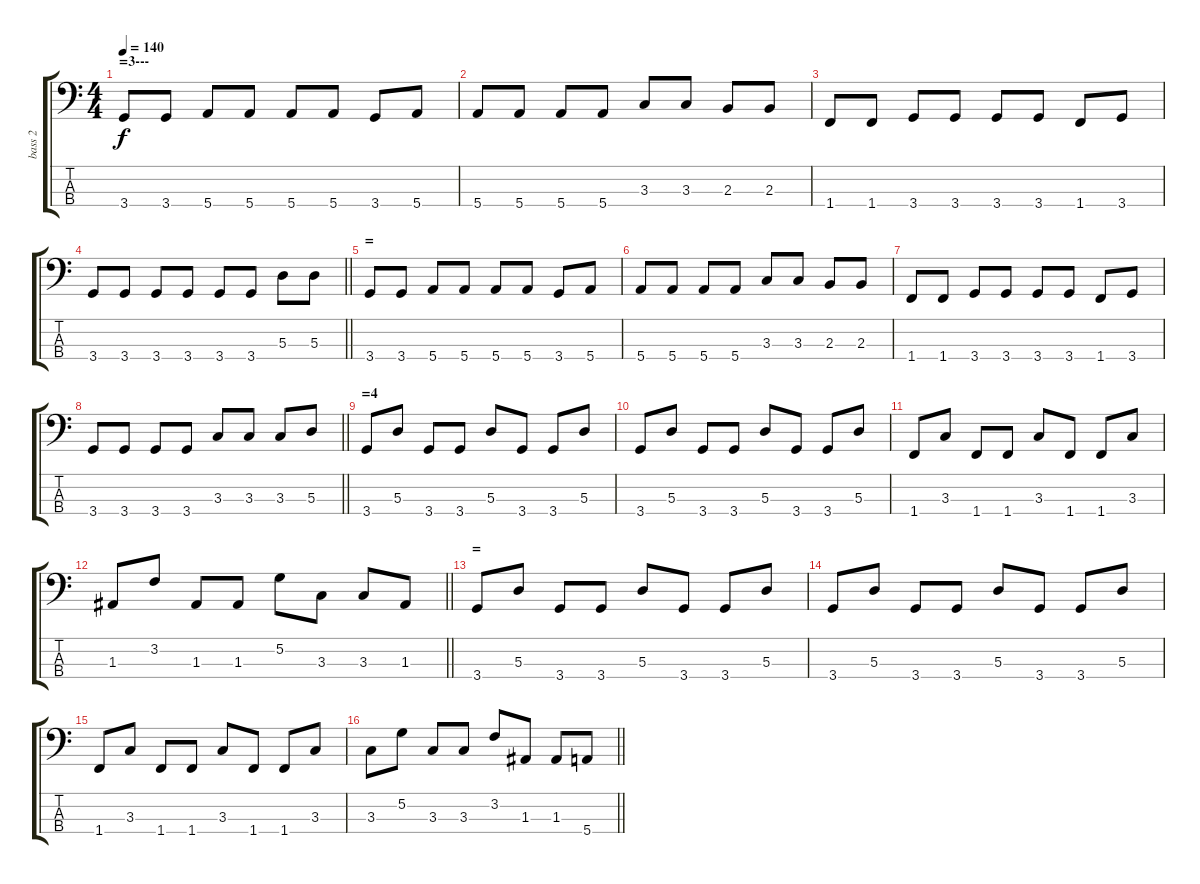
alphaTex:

\track ("bass 2" "bass 2") {instrument electricbasspick}
\staff {score tabs}
\tuning (G2 D2 A1 E1) {hide}
\ts (4 4)
\section ("" "=3---")
\tempo 140
\clef f4
\ks c
3.4.8{dy f} 3.4.8 5.4.8 5.4.8 5.4.8 5.4.8 3.4.8 5.4.8 |
5.4.8 5.4.8 5.4.8 5.4.8 3.3.8 3.3.8 2.3.8 2.3.8 |
1.4.8 1.4.8 3.4.8 3.4.8 3.4.8 3.4.8 1.4.8 3.4.8 |
\barLineRight lightlight
3.4.8 3.4.8 3.4.8 3.4.8 3.4.8 3.4.8 5.3.8 5.3.8 |
\section ("" "=")
3.4.8 3.4.8 5.4.8 5.4.8 5.4.8 5.4.8 3.4.8 5.4.8 |
5.4.8 5.4.8 5.4.8 5.4.8 3.3.8 3.3.8 2.3.8 2.3.8 |
1.4.8 1.4.8 3.4.8 3.4.8 3.4.8 3.4.8 1.4.8 3.4.8 |
\barLineRight lightlight
3.4.8 3.4.8 3.4.8 3.4.8 3.3.8 3.3.8 3.3.8 5.3.8 |
\section ("" "=4")
3.4.8 5.3.8 3.4.8 3.4.8 5.3.8 3.4.8 3.4.8 5.3.8 |
3.4.8 5.3.8 3.4.8 3.4.8 5.3.8 3.4.8 3.4.8 5.3.8 |
1.4.8 3.3.8 1.4.8 1.4.8 3.3.8 1.4.8 1.4.8 3.3.8 |
\barLineRight lightlight
1.3.8 3.2.8 1.3.8 1.3.8 5.2.8 3.3.8 3.3.8 1.3.8 |
\section ("" "=")
3.4.8 5.3.8 3.4.8 3.4.8 5.3.8 3.4.8 3.4.8 5.3.8 |
3.4.8 5.3.8 3.4.8 3.4.8 5.3.8 3.4.8 3.4.8 5.3.8 |
1.4.8 3.3.8 1.4.8 1.4.8 3.3.8 1.4.8 1.4.8 3.3.8 |
\barLineRight lightlight
3.3.8 5.2.8 3.3.8 3.3.8 3.2.8 1.3.8 1.3.8 5.4.8
